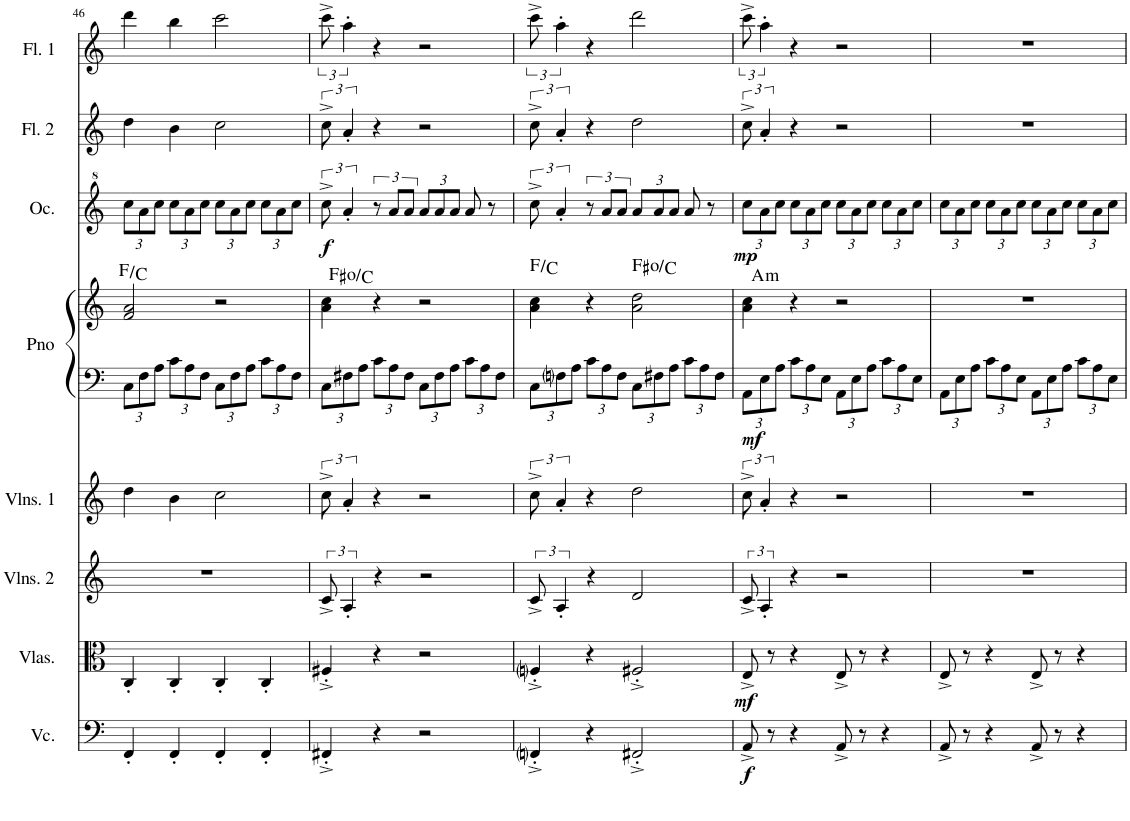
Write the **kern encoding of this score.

**kern	**dynam	**kern	**dynam	**kern	**kern	**kern	**kern	**dynam	**harte	**kern	**dynam	**kern	**kern
*part8	*part8	*part7	*part7	*part6	*part5	*part4	*part4	*part4	*part4	*part3	*part3	*part2	*part1
*staff9	*staff9	*staff8	*staff8	*staff7	*staff6	*staff5	*staff4	*staff4/5	*	*staff3	*staff3	*staff2	*staff1
*I"Cello	*	*I"Violas	*	*I"Violins 2	*I"Violins 1	*I"Piano	*	*	*	*I"Ocarina	*	*I"Flute 2	*I"Flute 1
*	*	*I'Vlas.	*	*I'Vlns. 2	*I'Vlns. 1	*I'Pno	*	*	*	*I'Oc.	*	*I'Fl. 2	*I'Fl. 1
!!LO:PB:g=z
*clefF4	*	*clefC3	*	*clefG2	*clefG2	*clefF4	*clefG2	*	*	*clefG^2	*	*clefG2	*clefG2
*k[]	*	*k[]	*	*k[]	*k[]	*k[]	*k[]	*	*	*k[]	*	*k[]	*k[]
*M4/4	*	*M4/4	*	*M4/4	*M4/4	*M4/4	*M4/4	*	*	*M4/4	*	*M4/4	*M4/4
*	*	*	*	*	*	*Xbrackettup	*	*	*	*Xbrackettup	*	*	*
=46	=46	=46	=46	=46	=46	=46	=46	=46	=46	=46	=46	=46	=46
4FF'/	.	4C'/	.	1r	4dd\	12C\L	2f/ 2a/	.	F:maj/5	12ccc\L	.	4dd\	4ddd\
.	.	.	.	.	.	12F\	.	.	.	12aa\	.	.	.
.	.	.	.	.	.	12A\J	.	.	.	12ccc\J	.	.	.
4FF'/	.	4C'/	.	.	4b\	12c\L	.	.	.	12ccc\L	.	4b\	4bb\
.	.	.	.	.	.	12A\	.	.	.	12aa\	.	.	.
.	.	.	.	.	.	12F\J	.	.	.	12ccc\J	.	.	.
4FF'/	.	4C'/	.	.	2cc\	12C\L	2r	.	.	12ccc\L	.	2cc\	2ccc\
.	.	.	.	.	.	12F\	.	.	.	12aa\	.	.	.
.	.	.	.	.	.	12A\J	.	.	.	12ccc\J	.	.	.
4FF'/	.	4C'/	.	.	.	12c\L	.	.	.	12ccc\L	.	.	.
.	.	.	.	.	.	12A\	.	.	.	12aa\	.	.	.
.	.	.	.	.	.	12F\J	.	.	.	12ccc\J	.	.	.
=47	=47	=47	=47	=47	=47	=47	=47	=47	=47	=47	=47	=47	=47
*	*	*	*	*	*	*	*	*	*	*brackettup	*	*	*
!	!	!	!	!	!	!	!	!	!	!	!LO:DY:b	!	!
4FF#X'^/	.	4F#X'^/	.	12c^/	12cc^\	12C\L	4a\ 4cc\	.	F#:dim/b5	12ccc^\	f	12cc^\	12ccc^\
.	.	.	.	6A'/	6a'/	12F#X\	.	.	.	6aa'/	.	6a'/	6aa'\
.	.	.	.	.	.	12A\J	.	.	.	.	.	.	.
4r	.	4r	.	4r	4r	12c\L	4r	.	.	12r	.	4r	4r
.	.	.	.	.	.	12A\	.	.	.	12aa/L	.	.	.
.	.	.	.	.	.	12F#\J	.	.	.	12aa/J	.	.	.
*	*	*	*	*	*	*	*	*	*	*Xbrackettup	*	*	*
2r	.	2r	.	2r	2r	12C\L	2r	.	.	12aa/L	.	2r	2r
.	.	.	.	.	.	12F#\	.	.	.	12aa/	.	.	.
.	.	.	.	.	.	12A\J	.	.	.	12aa/J	.	.	.
.	.	.	.	.	.	12c\L	.	.	.	8aa/	.	.	.
.	.	.	.	.	.	12A\	.	.	.	.	.	.	.
.	.	.	.	.	.	.	.	.	.	8r	.	.	.
.	.	.	.	.	.	12F#\J	.	.	.	.	.	.	.
=48	=48	=48	=48	=48	=48	=48	=48	=48	=48	=48	=48	=48	=48
*	*	*	*	*	*	*	*	*	*	*brackettup	*	*	*
4FFni'^/	.	4Fni'^/	.	12c^/	12cc^\	12C\L	4a\ 4cc\	.	F:maj/5	12ccc^\	.	12cc^\	12ccc^\
.	.	.	.	6A'/	6a'/	12Fni\	.	.	.	6aa'/	.	6a'/	6aa'\
.	.	.	.	.	.	12A\J	.	.	.	.	.	.	.
4r	.	4r	.	4r	4r	12c\L	4r	.	.	12r	.	4r	4r
.	.	.	.	.	.	12A\	.	.	.	12aa/L	.	.	.
.	.	.	.	.	.	12F\J	.	.	.	12aa/J	.	.	.
*	*	*	*	*	*	*	*	*	*	*Xbrackettup	*	*	*
2FF#X'^/	.	2F#X'^/	.	2d/	2dd\	12C\L	2a\ 2dd\	.	F#:dim/b5	12aa/L	.	2dd\	2ddd\
.	.	.	.	.	.	12F#X\	.	.	.	12aa/	.	.	.
.	.	.	.	.	.	12A\J	.	.	.	12aa/J	.	.	.
.	.	.	.	.	.	12c\L	.	.	.	8aa/	.	.	.
.	.	.	.	.	.	12A\	.	.	.	.	.	.	.
.	.	.	.	.	.	.	.	.	.	8r	.	.	.
.	.	.	.	.	.	12F#\J	.	.	.	.	.	.	.
=49	=49	=49	=49	=49	=49	=49	=49	=49	=49	=49	=49	=49	=49
!	!LO:DY:b	!	!LO:DY:b	!	!	!	!	!LO:DY:b=2	!LO:H:kt=m	!	!LO:DY:b	!	!
8AA^/	f	8E^/	mf	12c^/	12cc^\	12AA\L	4a\ 4cc\	mf	A:min	12ccc\L	mp	12cc^\	12ccc^\
.	.	.	.	6A'/	6a'/	12E\	.	.	.	12aa\	.	6a'/	6aa'\
8r	.	8r	.	.	.	.	.	.	.	.	.	.	.
.	.	.	.	.	.	12A\J	.	.	.	12ccc\J	.	.	.
4r	.	4r	.	4r	4r	12c\L	4r	.	.	12ccc\L	.	4r	4r
.	.	.	.	.	.	12A\	.	.	.	12aa\	.	.	.
.	.	.	.	.	.	12E\J	.	.	.	12ccc\J	.	.	.
8AA^/	.	8E^/	.	2r	2r	12AA\L	2r	.	.	12ccc\L	.	2r	2r
.	.	.	.	.	.	12E\	.	.	.	12aa\	.	.	.
8r	.	8r	.	.	.	.	.	.	.	.	.	.	.
.	.	.	.	.	.	12A\J	.	.	.	12ccc\J	.	.	.
4r	.	4r	.	.	.	12c\L	.	.	.	12ccc\L	.	.	.
.	.	.	.	.	.	12A\	.	.	.	12aa\	.	.	.
.	.	.	.	.	.	12E\J	.	.	.	12ccc\J	.	.	.
=50	=50	=50	=50	=50	=50	=50	=50	=50	=50	=50	=50	=50	=50
8AA^/	.	8E^/	.	1r	1r	12AA\L	1r	.	.	12ccc\L	.	1r	1r
.	.	.	.	.	.	12E\	.	.	.	12aa\	.	.	.
8r	.	8r	.	.	.	.	.	.	.	.	.	.	.
.	.	.	.	.	.	12A\J	.	.	.	12ccc\J	.	.	.
4r	.	4r	.	.	.	12c\L	.	.	.	12ccc\L	.	.	.
.	.	.	.	.	.	12A\	.	.	.	12aa\	.	.	.
.	.	.	.	.	.	12E\J	.	.	.	12ccc\J	.	.	.
8AA^/	.	8E^/	.	.	.	12AA\L	.	.	.	12ccc\L	.	.	.
.	.	.	.	.	.	12E\	.	.	.	12aa\	.	.	.
8r	.	8r	.	.	.	.	.	.	.	.	.	.	.
.	.	.	.	.	.	12A\J	.	.	.	12ccc\J	.	.	.
4r	.	4r	.	.	.	12c\L	.	.	.	12ccc\L	.	.	.
.	.	.	.	.	.	12A\	.	.	.	12aa\	.	.	.
.	.	.	.	.	.	12E\J	.	.	.	12ccc\J	.	.	.
=	=	=	=	=	=	=	=	=	=	=	=	=	=
*-	*-	*-	*-	*-	*-	*-	*-	*-	*-	*-	*-	*-	*-
